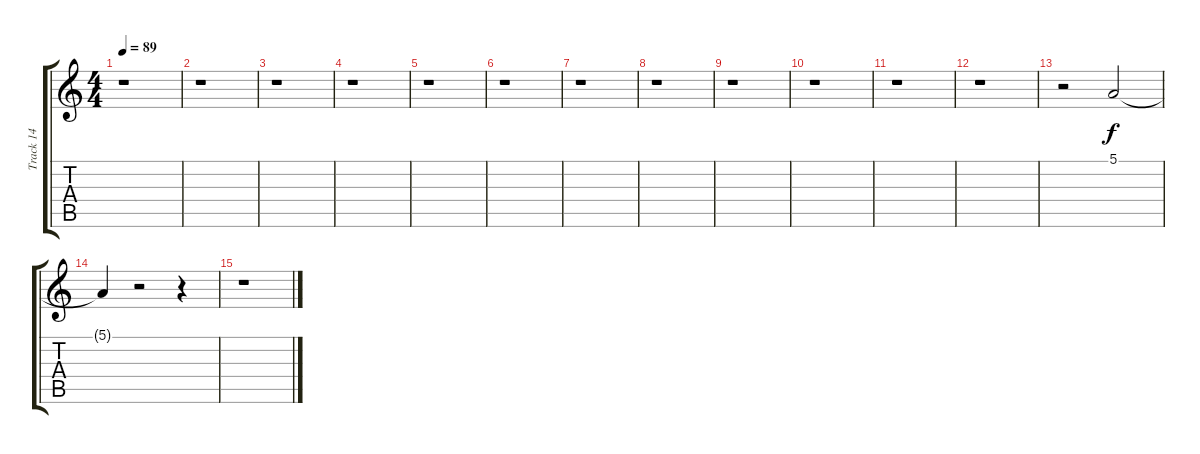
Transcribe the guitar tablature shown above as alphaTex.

\track ("Track 14" "Track 14") {instrument reversecymbal}
\staff {score tabs}
\tuning (E4 B3 G3 D3 A2 E2) {hide}
\ts (4 4)
\tempo 89
\clef g2
\ks c
r.1{dy f} |
r.1 |
r.1 |
r.1 |
r.1 |
r.1 |
r.1 |
r.1 |
r.1 |
r.1 |
r.1 |
r.1 |
r.2 5.1.2 |
5.1{t}.4 r.2 r.4 |
r.1
